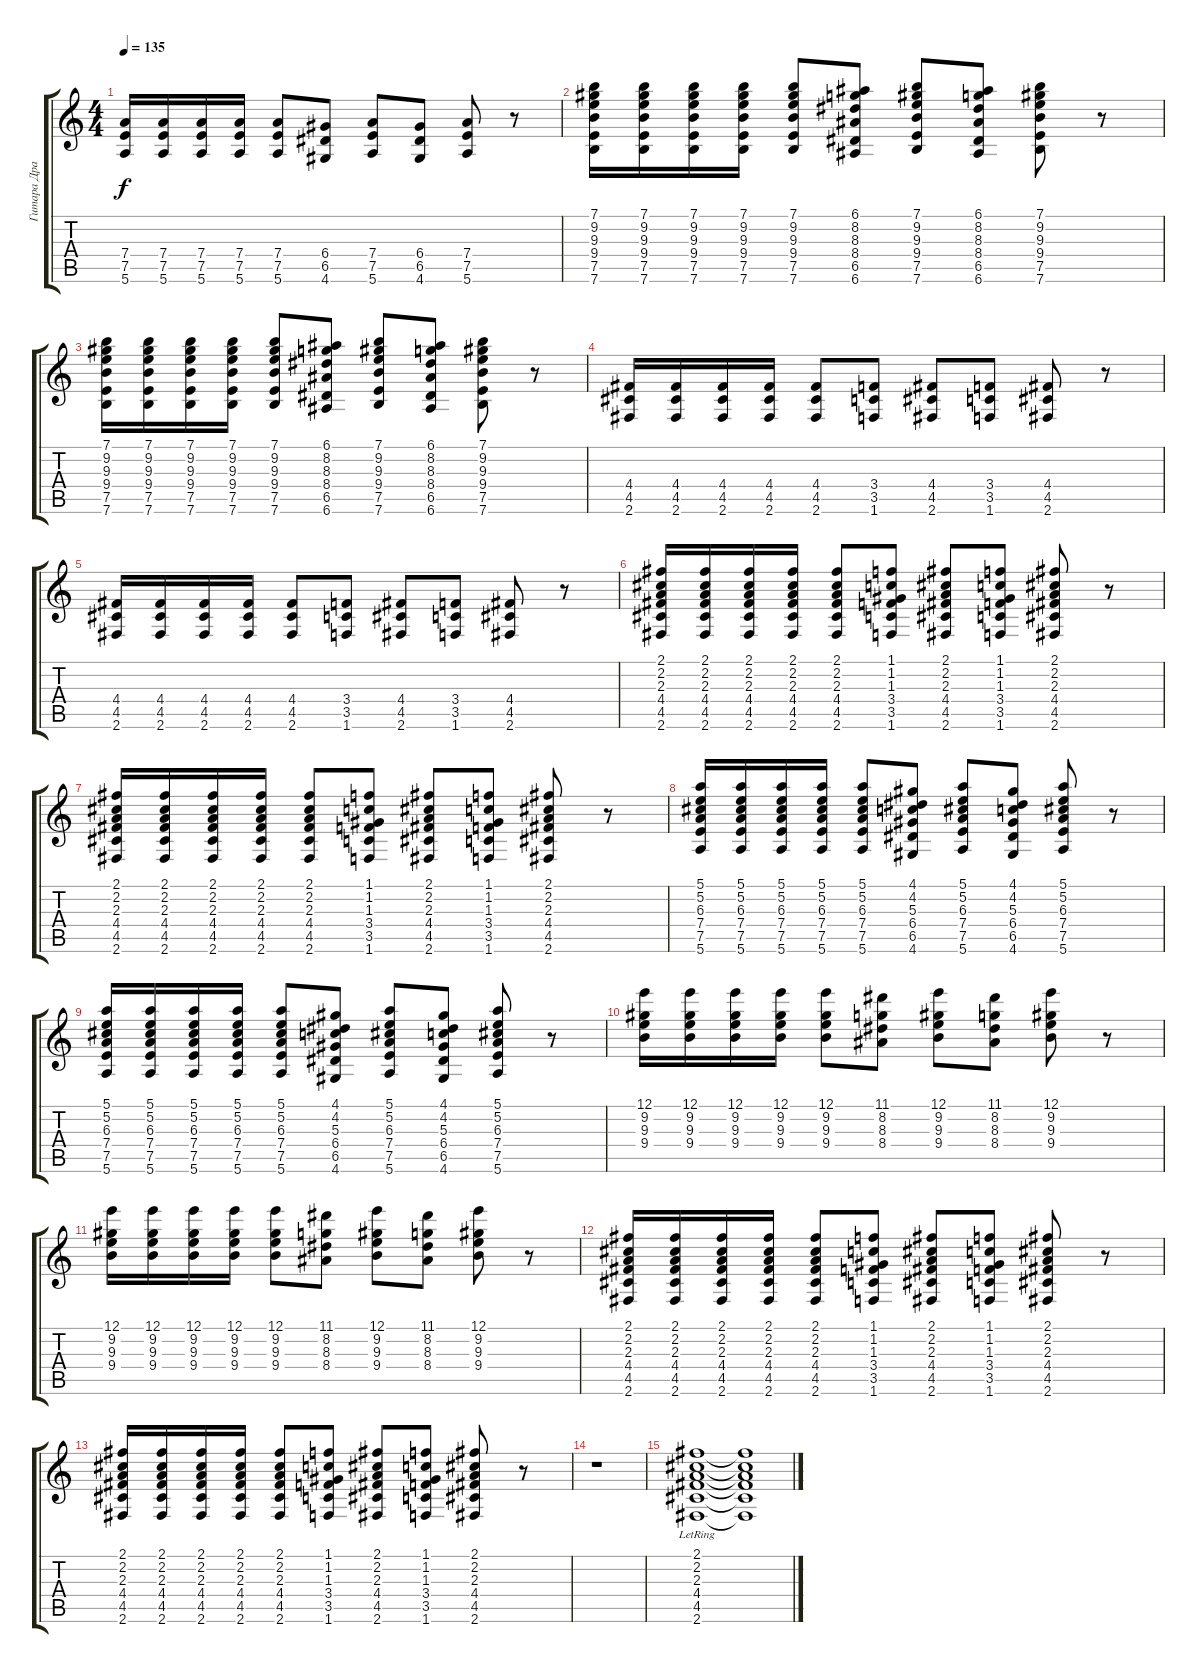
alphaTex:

\track ("Гитара Драйв" "Гитара Дра") {instrument distortionguitar}
\staff {score tabs}
\tuning (E4 B3 G3 D3 A2 E2) {hide}
\ts (4 4)
\tempo 135
\clef g2
\ks c
(7.4 7.5 5.6).16{dy f} (7.4 7.5 5.6).16 (7.4 7.5 5.6).16 (7.4 7.5 5.6).16 (7.4 7.5 5.6).8 (6.4 6.5 4.6).8 (7.4 7.5 5.6).8 (6.4 6.5 4.6).8 (7.4 7.5 5.6).8 r.8 |
(7.1 9.2 9.3 9.4 7.5 7.6).16 (7.1 9.2 9.3 9.4 7.5 7.6).16 (7.1 9.2 9.3 9.4 7.5 7.6).16 (7.1 9.2 9.3 9.4 7.5 7.6).16 (7.1 9.2 9.3 9.4 7.5 7.6).8 (6.1 8.2 8.3 8.4 6.5 6.6).8 (7.1 9.2 9.3 9.4 7.5 7.6).8 (6.1 8.2 8.3 8.4 6.5 6.6).8 (7.1 9.2 9.3 9.4 7.5 7.6).8 r.8 |
(7.1 9.2 9.3 9.4 7.5 7.6).16 (7.1 9.2 9.3 9.4 7.5 7.6).16 (7.1 9.2 9.3 9.4 7.5 7.6).16 (7.1 9.2 9.3 9.4 7.5 7.6).16 (7.1 9.2 9.3 9.4 7.5 7.6).8 (6.1 8.2 8.3 8.4 6.5 6.6).8 (7.1 9.2 9.3 9.4 7.5 7.6).8 (6.1 8.2 8.3 8.4 6.5 6.6).8 (7.1 9.2 9.3 9.4 7.5 7.6).8 r.8 |
(4.4 4.5 2.6).16 (4.4 4.5 2.6).16 (4.4 4.5 2.6).16 (4.4 4.5 2.6).16 (4.4 4.5 2.6).8 (3.4 3.5 1.6).8 (4.4 4.5 2.6).8 (3.4 3.5 1.6).8 (4.4 4.5 2.6).8 r.8 |
(4.4 4.5 2.6).16 (4.4 4.5 2.6).16 (4.4 4.5 2.6).16 (4.4 4.5 2.6).16 (4.4 4.5 2.6).8 (3.4 3.5 1.6).8 (4.4 4.5 2.6).8 (3.4 3.5 1.6).8 (4.4 4.5 2.6).8 r.8 |
(2.1 2.2 2.3 4.4 4.5 2.6).16 (2.1 2.2 2.3 4.4 4.5 2.6).16 (2.1 2.2 2.3 4.4 4.5 2.6).16 (2.1 2.2 2.3 4.4 4.5 2.6).16 (2.1 2.2 2.3 4.4 4.5 2.6).8 (1.1 1.2 1.3 3.4 3.5 1.6).8 (2.1 2.2 2.3 4.4 4.5 2.6).8 (1.1 1.2 1.3 3.4 3.5 1.6).8 (2.1 2.2 2.3 4.4 4.5 2.6).8 r.8 |
(2.1 2.2 2.3 4.4 4.5 2.6).16 (2.1 2.2 2.3 4.4 4.5 2.6).16 (2.1 2.2 2.3 4.4 4.5 2.6).16 (2.1 2.2 2.3 4.4 4.5 2.6).16 (2.1 2.2 2.3 4.4 4.5 2.6).8 (1.1 1.2 1.3 3.4 3.5 1.6).8 (2.1 2.2 2.3 4.4 4.5 2.6).8 (1.1 1.2 1.3 3.4 3.5 1.6).8 (2.1 2.2 2.3 4.4 4.5 2.6).8 r.8 |
(5.1 5.2 6.3 7.4 7.5 5.6).16 (5.1 5.2 6.3 7.4 7.5 5.6).16 (5.1 5.2 6.3 7.4 7.5 5.6).16 (5.1 5.2 6.3 7.4 7.5 5.6).16 (5.1 5.2 6.3 7.4 7.5 5.6).8 (4.1 4.2 5.3 6.4 6.5 4.6).8 (5.1 5.2 6.3 7.4 7.5 5.6).8 (4.1 4.2 5.3 6.4 6.5 4.6).8 (5.1 5.2 6.3 7.4 7.5 5.6).8 r.8 |
(5.1 5.2 6.3 7.4 7.5 5.6).16 (5.1 5.2 6.3 7.4 7.5 5.6).16 (5.1 5.2 6.3 7.4 7.5 5.6).16 (5.1 5.2 6.3 7.4 7.5 5.6).16 (5.1 5.2 6.3 7.4 7.5 5.6).8 (4.1 4.2 5.3 6.4 6.5 4.6).8 (5.1 5.2 6.3 7.4 7.5 5.6).8 (4.1 4.2 5.3 6.4 6.5 4.6).8 (5.1 5.2 6.3 7.4 7.5 5.6).8 r.8 |
(12.1 9.2 9.3 9.4).16 (12.1 9.2 9.3 9.4).16 (12.1 9.2 9.3 9.4).16 (12.1 9.2 9.3 9.4).16 (12.1 9.2 9.3 9.4).8 (11.1 8.2 8.3 8.4).8 (12.1 9.2 9.3 9.4).8 (11.1 8.2 8.3 8.4).8 (12.1 9.2 9.3 9.4).8 r.8 |
(12.1 9.2 9.3 9.4).16 (12.1 9.2 9.3 9.4).16 (12.1 9.2 9.3 9.4).16 (12.1 9.2 9.3 9.4).16 (12.1 9.2 9.3 9.4).8 (11.1 8.2 8.3 8.4).8 (12.1 9.2 9.3 9.4).8 (11.1 8.2 8.3 8.4).8 (12.1 9.2 9.3 9.4).8 r.8 |
(2.1 2.2 2.3 4.4 4.5 2.6).16 (2.1 2.2 2.3 4.4 4.5 2.6).16 (2.1 2.2 2.3 4.4 4.5 2.6).16 (2.1 2.2 2.3 4.4 4.5 2.6).16 (2.1 2.2 2.3 4.4 4.5 2.6).8 (1.1 1.2 1.3 3.4 3.5 1.6).8 (2.1 2.2 2.3 4.4 4.5 2.6).8 (1.1 1.2 1.3 3.4 3.5 1.6).8 (2.1 2.2 2.3 4.4 4.5 2.6).8 r.8 |
(2.1 2.2 2.3 4.4 4.5 2.6).16 (2.1 2.2 2.3 4.4 4.5 2.6).16 (2.1 2.2 2.3 4.4 4.5 2.6).16 (2.1 2.2 2.3 4.4 4.5 2.6).16 (2.1 2.2 2.3 4.4 4.5 2.6).8 (1.1 1.2 1.3 3.4 3.5 1.6).8 (2.1 2.2 2.3 4.4 4.5 2.6).8 (1.1 1.2 1.3 3.4 3.5 1.6).8 (2.1 2.2 2.3 4.4 4.5 2.6).8 r.8 |
r.1 |
(2.1{lr} 2.2{lr} 2.3{lr} 4.4 4.5 2.6).1{volume 16 instrument acousticguitarsteel} (2.1{t} 2.2{t} 2.3{t} 4.4{t} 4.5{t} 2.6{t}).1
